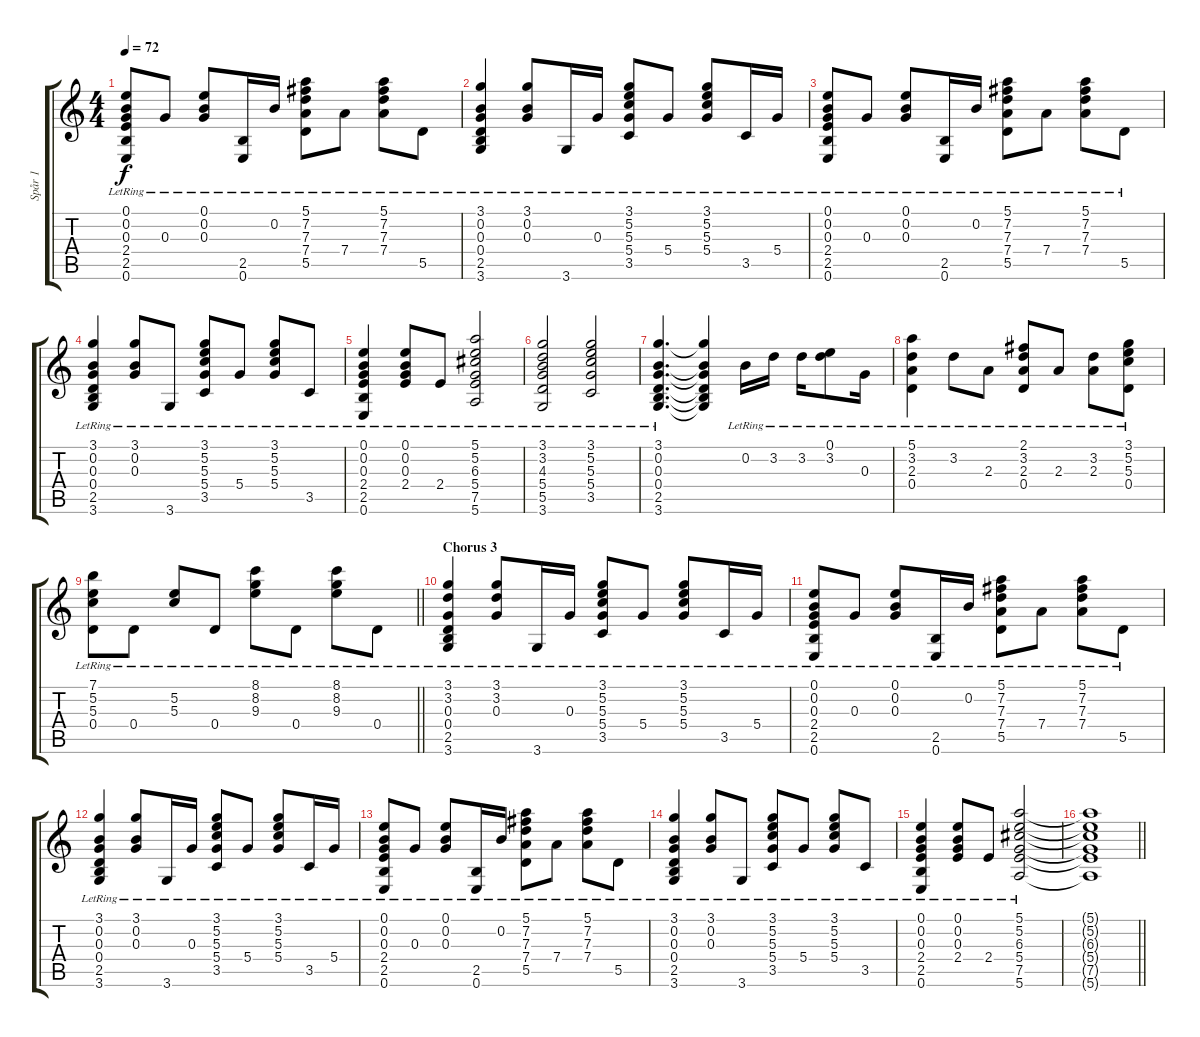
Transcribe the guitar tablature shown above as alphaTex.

\track ("Spår 1" "Spår 1") {instrument acousticguitarsteel}
\staff {score tabs}
\tuning (E4 B3 G3 D3 A2 E2) {hide}
\ts (4 4)
\tempo 72
\clef g2
\ks c
(0.1{lr} 0.2{lr} 0.3{lr} 2.4{lr} 2.5{lr} 0.6{lr}).8{dy f} 0.3{lr}.8 (0.1{lr} 0.2{lr} 0.3{lr}).8 (2.5{lr} 0.6{lr}).16 0.2{lr}.16 (5.1{lr} 7.2{lr} 7.3{lr} 7.4{lr} 5.5{lr}).8 7.4{lr}.8 (5.1{lr} 7.2{lr} 7.3{lr} 7.4{lr}).8 5.5{lr}.8 |
(3.1{lr} 0.2{lr} 0.3{lr} 0.4{lr} 2.5{lr} 3.6{lr}).4 (3.1{lr} 0.2{lr} 0.3{lr}).8 3.6{lr}.16 0.3{lr}.16 (3.1{lr} 5.2{lr} 5.3{lr} 5.4{lr} 3.5{lr}).8 5.4{lr}.8 (3.1{lr} 5.2{lr} 5.3{lr} 5.4{lr}).8 3.5{lr}.16 5.4{lr}.16 |
(0.1{lr} 0.2{lr} 0.3{lr} 2.4{lr} 2.5{lr} 0.6{lr}).8 0.3{lr}.8 (0.1{lr} 0.2{lr} 0.3{lr}).8 (2.5{lr} 0.6{lr}).16 0.2{lr}.16 (5.1{lr} 7.2{lr} 7.3{lr} 7.4{lr} 5.5{lr}).8 7.4{lr}.8 (5.1{lr} 7.2{lr} 7.3{lr} 7.4{lr}).8 5.5{lr}.8 |
(3.1{lr} 0.2{lr} 0.3{lr} 0.4{lr} 2.5{lr} 3.6{lr}).4 (3.1{lr} 0.2{lr} 0.3{lr}).8 3.6{lr}.8 (3.1{lr} 5.2{lr} 5.3{lr} 5.4{lr} 3.5{lr}).8 5.4{lr}.8 (3.1{lr} 5.2{lr} 5.3{lr} 5.4{lr}).8 3.5{lr}.8 |
(0.1{lr} 0.2{lr} 0.3{lr} 2.4{lr} 2.5{lr} 0.6{lr}).4 (0.1{lr} 0.2{lr} 0.3{lr} 2.4{lr}).8 2.4{lr}.8 (5.1{lr} 5.2{lr} 6.3{lr} 5.4{lr} 7.5{lr} 5.6{lr}).2 |
(3.1{lr} 3.2{lr} 4.3{lr} 5.4{lr} 5.5{lr} 3.6{lr}).2 (3.1{lr} 5.2{lr} 5.3{lr} 5.4{lr} 3.5{lr}).2 |
(3.1{lr} 0.2{lr} 0.3{lr} 0.4{lr} 2.5{lr} 3.6{lr}).4{d} (3.1{t} 0.2{t} 0.3{t} 0.4{t} 2.5{t} 3.6{t}).4 0.2{lr}.16 3.2{lr}.16 3.2{lr}.16 (0.1{lr} 3.2{lr}).8 0.3{lr}.16 |
(5.1{lr} 3.2{lr} 2.3{lr} 0.4{lr}).4 3.2{lr}.8 2.3{lr}.8 (2.1{lr} 3.2{lr} 2.3{lr} 0.4{lr}).8 2.3{lr}.8 (3.2{lr} 2.3{lr}).8 (3.1{lr} 5.2{lr} 5.3{lr} 0.4{lr}).8 |
\barLineRight lightlight
(7.1{lr} 5.2{lr} 5.3{lr} 0.4{lr}).8 0.4{lr}.8 (5.2{lr} 5.3{lr}).8 0.4{lr}.8 (8.1{lr} 8.2{lr} 9.3{lr}).8 0.4{lr}.8 (8.1{lr} 8.2{lr} 9.3{lr}).8 0.4{lr}.8 |
\section ("" "Chorus 3")
(3.1{lr} 3.2{lr} 0.3{lr} 0.4{lr} 2.5{lr} 3.6{lr}).4 (3.1{lr} 3.2{lr} 0.3{lr}).8 3.6{lr}.16 0.3{lr}.16 (3.1{lr} 5.2{lr} 5.3{lr} 5.4{lr} 3.5{lr}).8 5.4{lr}.8 (3.1{lr} 5.2{lr} 5.3{lr} 5.4{lr}).8 3.5{lr}.16 5.4{lr}.16 |
(0.1{lr} 0.2{lr} 0.3{lr} 2.4{lr} 2.5{lr} 0.6{lr}).8 0.3{lr}.8 (0.1{lr} 0.2{lr} 0.3{lr}).8 (2.5{lr} 0.6{lr}).16 0.2{lr}.16 (5.1{lr} 7.2{lr} 7.3{lr} 7.4{lr} 5.5{lr}).8 7.4{lr}.8 (5.1{lr} 7.2{lr} 7.3{lr} 7.4{lr}).8 5.5{lr}.8 |
(3.1{lr} 0.2{lr} 0.3{lr} 0.4{lr} 2.5{lr} 3.6{lr}).4 (3.1{lr} 0.2{lr} 0.3{lr}).8 3.6{lr}.16 0.3{lr}.16 (3.1{lr} 5.2{lr} 5.3{lr} 5.4{lr} 3.5{lr}).8 5.4{lr}.8 (3.1{lr} 5.2{lr} 5.3{lr} 5.4{lr}).8 3.5{lr}.16 5.4{lr}.16 |
(0.1{lr} 0.2{lr} 0.3{lr} 2.4{lr} 2.5{lr} 0.6{lr}).8 0.3{lr}.8 (0.1{lr} 0.2{lr} 0.3{lr}).8 (2.5{lr} 0.6{lr}).16 0.2{lr}.16 (5.1{lr} 7.2{lr} 7.3{lr} 7.4{lr} 5.5{lr}).8 7.4{lr}.8 (5.1{lr} 7.2{lr} 7.3{lr} 7.4{lr}).8 5.5{lr}.8 |
(3.1{lr} 0.2{lr} 0.3{lr} 0.4{lr} 2.5{lr} 3.6{lr}).4 (3.1{lr} 0.2{lr} 0.3{lr}).8 3.6{lr}.8 (3.1{lr} 5.2{lr} 5.3{lr} 5.4{lr} 3.5{lr}).8 5.4{lr}.8 (3.1{lr} 5.2{lr} 5.3{lr} 5.4{lr}).8 3.5{lr}.8 |
(0.1{lr} 0.2{lr} 0.3{lr} 2.4{lr} 2.5{lr} 0.6{lr}).4 (0.1{lr} 0.2{lr} 0.3{lr} 2.4{lr}).8 2.4{lr}.8 (5.1{lr} 5.2{lr} 6.3{lr} 5.4{lr} 7.5{lr} 5.6{lr}).2 |
\barLineRight lightlight
(5.1{t} 5.2{t} 6.3{t} 5.4{t} 7.5{t} 5.6{t}).1
